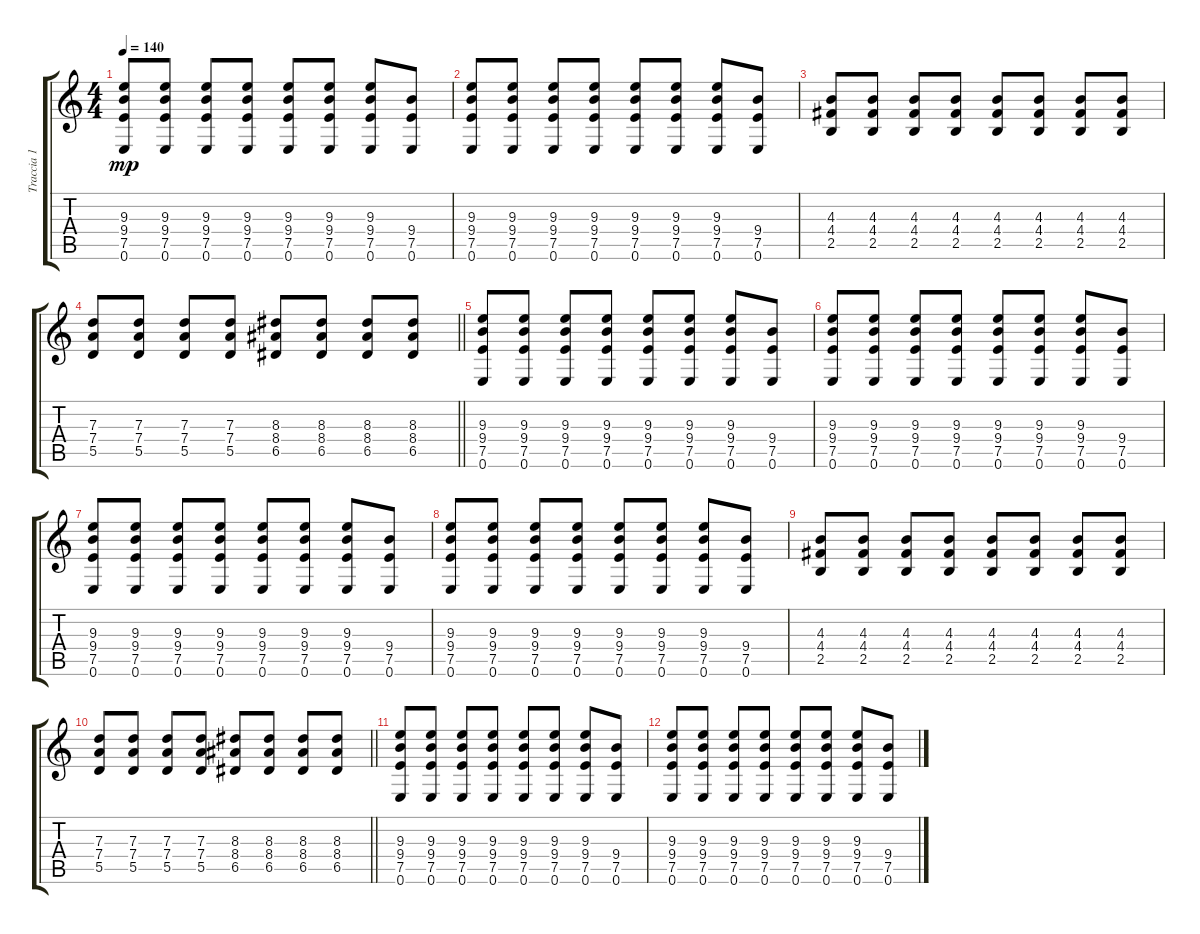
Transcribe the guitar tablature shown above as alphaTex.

\track ("Traccia 1" "Traccia 1") {instrument distortionguitar}
\staff {score tabs}
\tuning (E4 B3 G3 D3 A2 E2) {hide}
\ts (4 4)
\tempo 140
\clef g2
\ks c
(9.3 9.4 7.5 0.6).8{dy mp} (9.3 9.4 7.5 0.6).8 (9.3 9.4 7.5 0.6).8 (9.3 9.4 7.5 0.6).8 (9.3 9.4 7.5 0.6).8 (9.3 9.4 7.5 0.6).8 (9.3 9.4 7.5 0.6).8 (9.4 7.5 0.6).8 |
(9.3 9.4 7.5 0.6).8 (9.3 9.4 7.5 0.6).8 (9.3 9.4 7.5 0.6).8 (9.3 9.4 7.5 0.6).8 (9.3 9.4 7.5 0.6).8 (9.3 9.4 7.5 0.6).8 (9.3 9.4 7.5 0.6).8 (9.4 7.5 0.6).8 |
(4.3 4.4 2.5).8 (4.3 4.4 2.5).8 (4.3 4.4 2.5).8 (4.3 4.4 2.5).8 (4.3 4.4 2.5).8 (4.3 4.4 2.5).8 (4.3 4.4 2.5).8 (4.3 4.4 2.5).8 |
\barLineRight lightlight
(7.3 7.4 5.5).8 (7.3 7.4 5.5).8 (7.3 7.4 5.5).8 (7.3 7.4 5.5).8 (8.3 8.4 6.5).8 (8.3 8.4 6.5).8 (8.3 8.4 6.5).8 (8.3 8.4 6.5).8 |
(9.3 9.4 7.5 0.6).8 (9.3 9.4 7.5 0.6).8 (9.3 9.4 7.5 0.6).8 (9.3 9.4 7.5 0.6).8 (9.3 9.4 7.5 0.6).8 (9.3 9.4 7.5 0.6).8 (9.3 9.4 7.5 0.6).8 (9.4 7.5 0.6).8 |
(9.3 9.4 7.5 0.6).8 (9.3 9.4 7.5 0.6).8 (9.3 9.4 7.5 0.6).8 (9.3 9.4 7.5 0.6).8 (9.3 9.4 7.5 0.6).8 (9.3 9.4 7.5 0.6).8 (9.3 9.4 7.5 0.6).8 (9.4 7.5 0.6).8 |
(9.3 9.4 7.5 0.6).8 (9.3 9.4 7.5 0.6).8 (9.3 9.4 7.5 0.6).8 (9.3 9.4 7.5 0.6).8 (9.3 9.4 7.5 0.6).8 (9.3 9.4 7.5 0.6).8 (9.3 9.4 7.5 0.6).8 (9.4 7.5 0.6).8 |
(9.3 9.4 7.5 0.6).8 (9.3 9.4 7.5 0.6).8 (9.3 9.4 7.5 0.6).8 (9.3 9.4 7.5 0.6).8 (9.3 9.4 7.5 0.6).8 (9.3 9.4 7.5 0.6).8 (9.3 9.4 7.5 0.6).8 (9.4 7.5 0.6).8 |
(4.3 4.4 2.5).8 (4.3 4.4 2.5).8 (4.3 4.4 2.5).8 (4.3 4.4 2.5).8 (4.3 4.4 2.5).8 (4.3 4.4 2.5).8 (4.3 4.4 2.5).8 (4.3 4.4 2.5).8 |
\barLineRight lightlight
(7.3 7.4 5.5).8 (7.3 7.4 5.5).8 (7.3 7.4 5.5).8 (7.3 7.4 5.5).8 (8.3 8.4 6.5).8 (8.3 8.4 6.5).8 (8.3 8.4 6.5).8 (8.3 8.4 6.5).8 |
(9.3 9.4 7.5 0.6).8 (9.3 9.4 7.5 0.6).8 (9.3 9.4 7.5 0.6).8 (9.3 9.4 7.5 0.6).8 (9.3 9.4 7.5 0.6).8 (9.3 9.4 7.5 0.6).8 (9.3 9.4 7.5 0.6).8 (9.4 7.5 0.6).8 |
(9.3 9.4 7.5 0.6).8 (9.3 9.4 7.5 0.6).8 (9.3 9.4 7.5 0.6).8 (9.3 9.4 7.5 0.6).8 (9.3 9.4 7.5 0.6).8 (9.3 9.4 7.5 0.6).8 (9.3 9.4 7.5 0.6).8 (9.4 7.5 0.6).8
